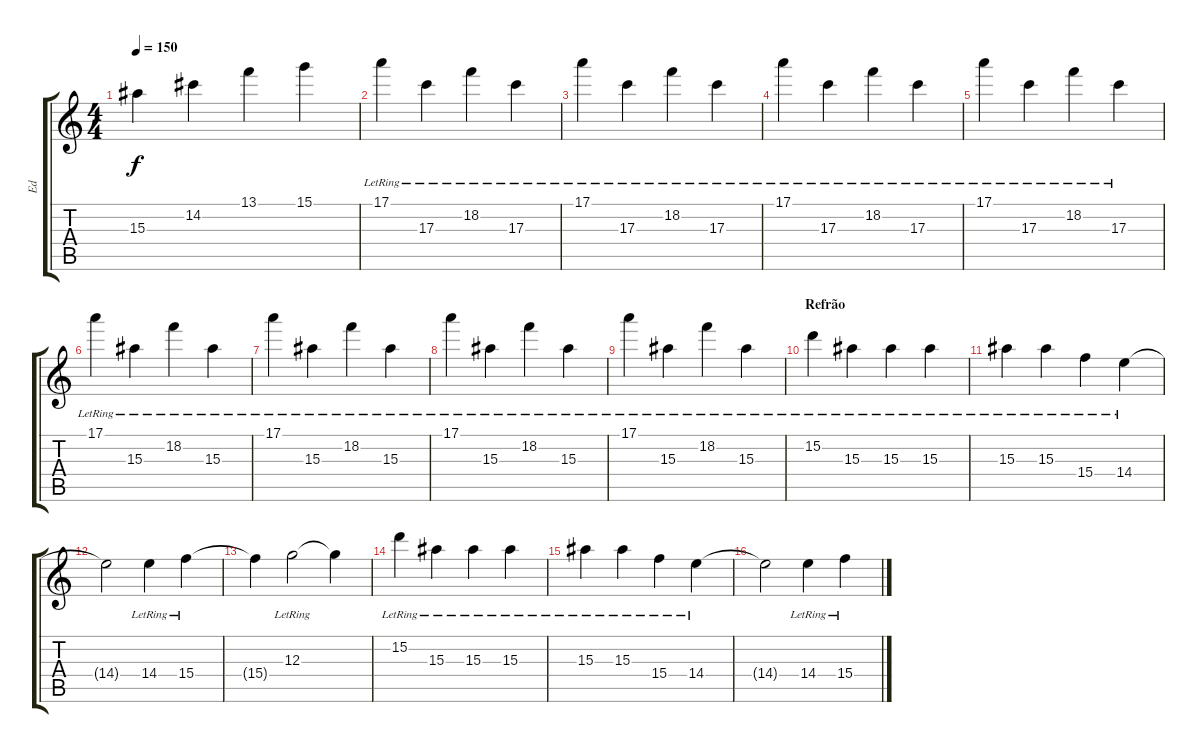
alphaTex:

\track ("Ed" "Ed") {instrument electricguitarjazz}
\staff {score tabs}
\tuning (E4 B3 G3 D3 A2 E2) {hide}
\ts (4 4)
\tempo 150
\clef g2
\ks c
15.3.4{dy f} 14.2.4 13.1.4 15.1.4 |
17.1{lr}.4 17.3{lr}.4 18.2{lr}.4 17.3{lr}.4 |
17.1{lr}.4 17.3{lr}.4 18.2{lr}.4 17.3{lr}.4 |
17.1{lr}.4 17.3{lr}.4 18.2{lr}.4 17.3{lr}.4 |
17.1{lr}.4 17.3{lr}.4 18.2{lr}.4 17.3{lr}.4 |
17.1{lr}.4 15.3{lr}.4 18.2{lr}.4 15.3{lr}.4 |
17.1{lr}.4 15.3{lr}.4 18.2{lr}.4 15.3{lr}.4 |
17.1{lr}.4 15.3{lr}.4 18.2{lr}.4 15.3{lr}.4 |
17.1{lr}.4 15.3{lr}.4 18.2{lr}.4 15.3{lr}.4 |
\section ("" "Refrão")
15.2{lr}.4 15.3{lr}.4 15.3{lr}.4 15.3{lr}.4 |
15.3{lr}.4 15.3{lr}.4 15.4{lr}.4 14.4{lr}.4 |
14.4{t}.2 14.4{lr}.4 15.4{lr}.4 |
15.4{t}.4 12.3{lr}.2 12.3{t}.4 |
15.2{lr}.4 15.3{lr}.4 15.3{lr}.4 15.3{lr}.4 |
15.3{lr}.4 15.3{lr}.4 15.4{lr}.4 14.4{lr}.4 |
14.4{t}.2 14.4{lr}.4 15.4{lr}.4
